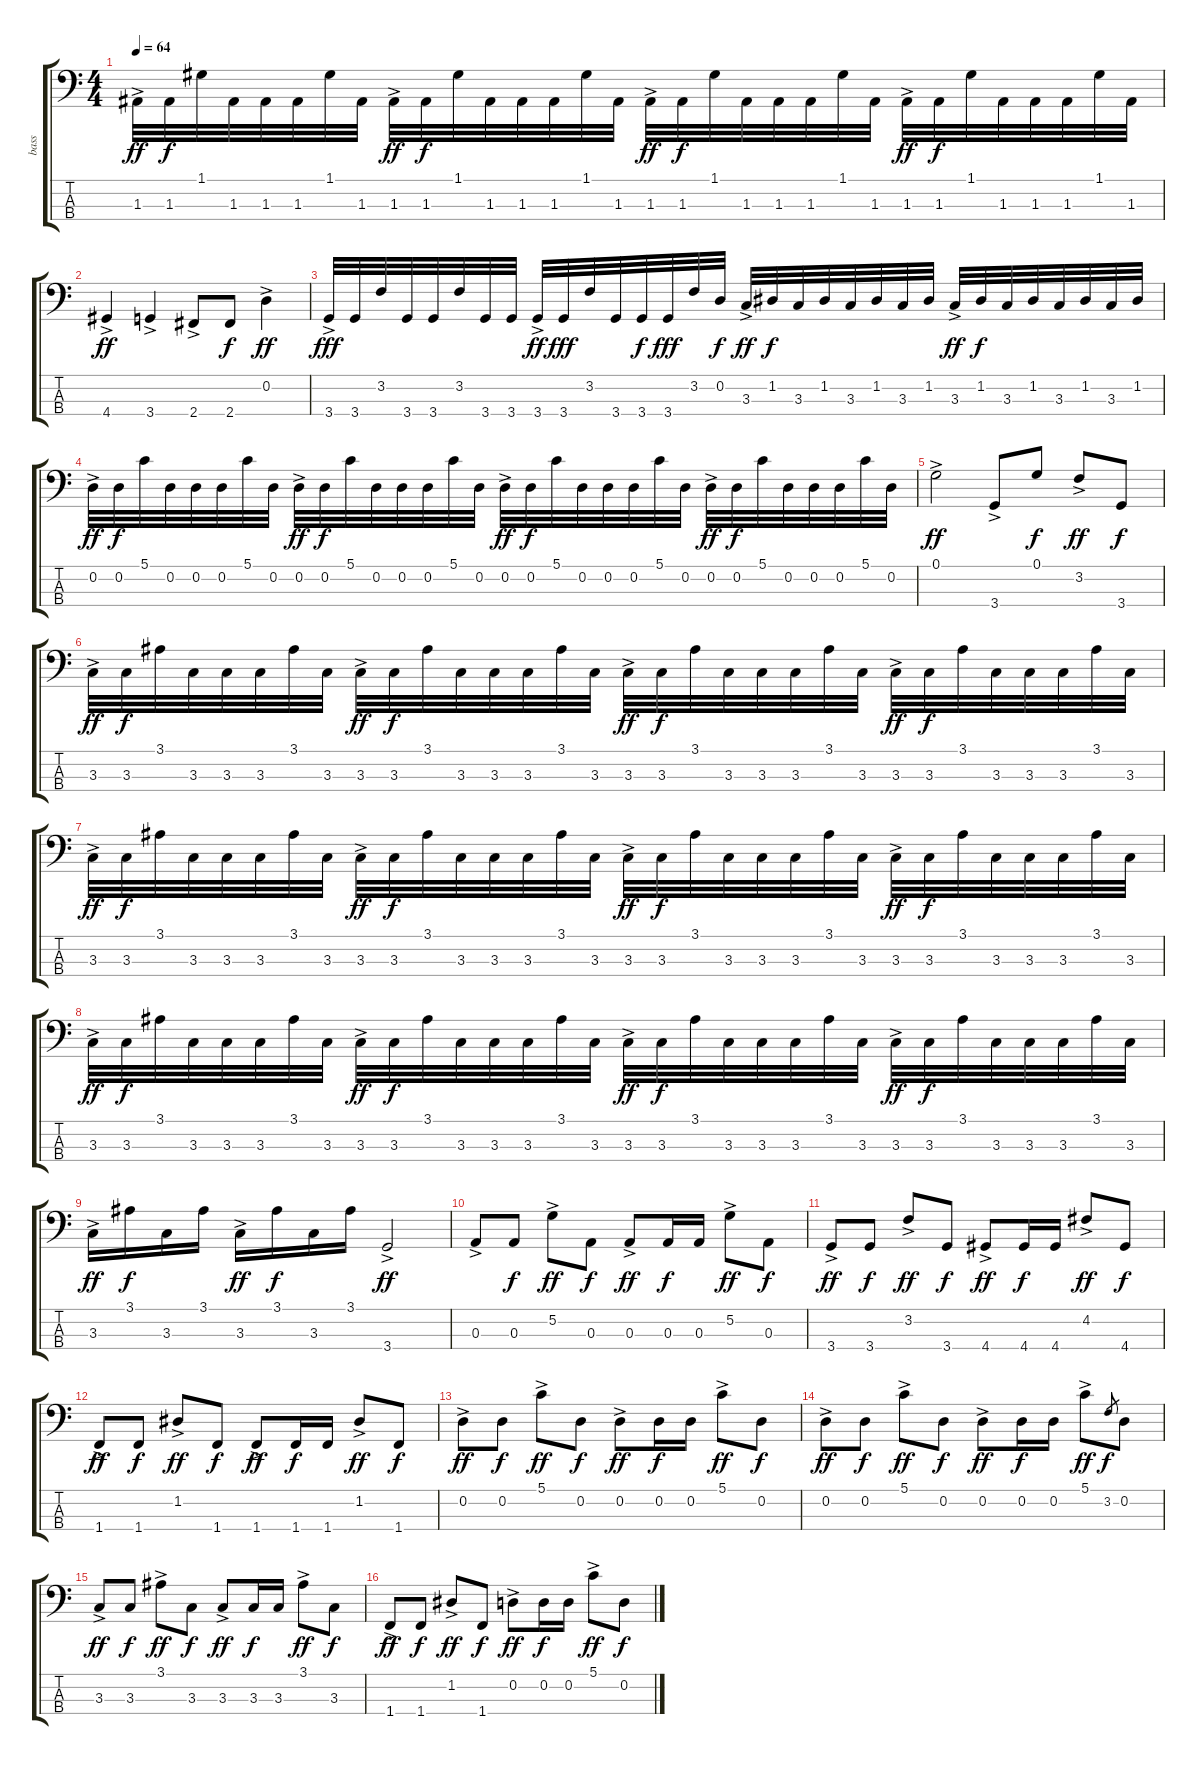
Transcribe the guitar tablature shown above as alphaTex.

\track ("bass" "bass") {instrument electricbasspick}
\staff {score tabs}
\tuning (G2 D2 A1 E1) {hide}
\ts (4 4)
\tempo 64
\clef f4
\ks c
1.3{ac}.32{dy ff} 1.3.32{dy f} 1.1.32 1.3.32 1.3.32 1.3.32 1.1.32 1.3.32 1.3{ac}.32{dy ff} 1.3.32{dy f} 1.1.32 1.3.32 1.3.32 1.3.32 1.1.32 1.3.32 1.3{ac}.32{dy ff} 1.3.32{dy f} 1.1.32 1.3.32 1.3.32 1.3.32 1.1.32 1.3.32 1.3{ac}.32{dy ff} 1.3.32{dy f} 1.1.32 1.3.32 1.3.32 1.3.32 1.1.32 1.3.32 |
4.4{ac}.4{dy ff} 3.4{ac}.4 2.4{ac}.8 2.4.8{dy f} 0.2{ac}.4{dy ff} |
3.4{ac}.32{dy fff} 3.4.32 3.2.32 3.4.32 3.4.32 3.2.32 3.4.32 3.4.32 3.4{ac}.32{dy ff} 3.4.32{dy fff} 3.2.32 3.4.32 3.4.32{dy f} 3.4.32{dy fff} 3.2.32 0.2.32{dy f} 3.3{ac}.32{dy ff} 1.2.32{dy f} 3.3.32 1.2.32 3.3.32 1.2.32 3.3.32 1.2.32 3.3{ac}.32{dy ff} 1.2.32{dy f} 3.3.32 1.2.32 3.3.32 1.2.32 3.3.32 1.2.32 |
0.2{ac}.32{dy ff} 0.2.32{dy f} 5.1.32 0.2.32 0.2.32 0.2.32 5.1.32 0.2.32 0.2{ac}.32{dy ff} 0.2.32{dy f} 5.1.32 0.2.32 0.2.32 0.2.32 5.1.32 0.2.32 0.2{ac}.32{dy ff} 0.2.32{dy f} 5.1.32 0.2.32 0.2.32 0.2.32 5.1.32 0.2.32 0.2{ac}.32{dy ff} 0.2.32{dy f} 5.1.32 0.2.32 0.2.32 0.2.32 5.1.32 0.2.32 |
0.1{ac}.2{dy ff} 3.4{ac}.8 0.1.8{dy f} 3.2{ac}.8{dy ff} 3.4.8{dy f} |
3.3{ac}.32{dy ff} 3.3.32{dy f} 3.1.32 3.3.32 3.3.32 3.3.32 3.1.32 3.3.32 3.3{ac}.32{dy ff} 3.3.32{dy f} 3.1.32 3.3.32 3.3.32 3.3.32 3.1.32 3.3.32 3.3{ac}.32{dy ff} 3.3.32{dy f} 3.1.32 3.3.32 3.3.32 3.3.32 3.1.32 3.3.32 3.3{ac}.32{dy ff} 3.3.32{dy f} 3.1.32 3.3.32 3.3.32 3.3.32 3.1.32 3.3.32 |
3.3{ac}.32{dy ff} 3.3.32{dy f} 3.1.32 3.3.32 3.3.32 3.3.32 3.1.32 3.3.32 3.3{ac}.32{dy ff} 3.3.32{dy f} 3.1.32 3.3.32 3.3.32 3.3.32 3.1.32 3.3.32 3.3{ac}.32{dy ff} 3.3.32{dy f} 3.1.32 3.3.32 3.3.32 3.3.32 3.1.32 3.3.32 3.3{ac}.32{dy ff} 3.3.32{dy f} 3.1.32 3.3.32 3.3.32 3.3.32 3.1.32 3.3.32 |
3.3{ac}.32{dy ff} 3.3.32{dy f} 3.1.32 3.3.32 3.3.32 3.3.32 3.1.32 3.3.32 3.3{ac}.32{dy ff} 3.3.32{dy f} 3.1.32 3.3.32 3.3.32 3.3.32 3.1.32 3.3.32 3.3{ac}.32{dy ff} 3.3.32{dy f} 3.1.32 3.3.32 3.3.32 3.3.32 3.1.32 3.3.32 3.3{ac}.32{dy ff} 3.3.32{dy f} 3.1.32 3.3.32 3.3.32 3.3.32 3.1.32 3.3.32 |
3.3{ac}.16{dy ff} 3.1.16{dy f} 3.3.16 3.1.16 3.3{ac}.16{dy ff} 3.1.16{dy f} 3.3.16 3.1.16 3.4{ac}.2{dy ff} |
0.3{ac}.8 0.3.8{dy f} 5.2{ac}.8{dy ff} 0.3.8{dy f} 0.3{ac}.8{dy ff} 0.3.16{dy f} 0.3.16 5.2{ac}.8{dy ff} 0.3.8{dy f} |
3.4{ac}.8{dy ff} 3.4.8{dy f} 3.2{ac}.8{dy ff} 3.4.8{dy f} 4.4{ac}.8{dy ff} 4.4.16{dy f} 4.4.16 4.2{ac}.8{dy ff} 4.4.8{dy f} |
1.4{ac}.8{dy ff} 1.4.8{dy f} 1.2{ac}.8{dy ff} 1.4.8{dy f} 1.4{ac}.8{dy ff} 1.4.16{dy f} 1.4.16 1.2{ac}.8{dy ff} 1.4.8{dy f} |
0.2{ac}.8{dy ff} 0.2.8{dy f} 5.1{ac}.8{dy ff} 0.2.8{dy f} 0.2{ac}.8{dy ff} 0.2.16{dy f} 0.2.16 5.1{ac}.8{dy ff} 0.2.8{dy f} |
0.2{ac}.8{dy ff} 0.2.8{dy f} 5.1{ac}.8{dy ff} 0.2.8{dy f} 0.2{ac}.8{dy ff} 0.2.16{dy f} 0.2.16 5.1{ac}.8{dy ff} 3.2.8{gr dy f} 0.2.8 |
3.3{ac}.8{dy ff} 3.3.8{dy f} 3.1{ac}.8{dy ff} 3.3.8{dy f} 3.3{ac}.8{dy ff} 3.3.16{dy f} 3.3.16 3.1{ac}.8{dy ff} 3.3.8{dy f} |
1.4{ac}.8{dy ff} 1.4.8{dy f} 1.2{ac}.8{dy ff} 1.4.8{dy f} 0.2{ac}.8{dy ff} 0.2.16{dy f} 0.2.16 5.1{ac}.8{dy ff} 0.2.8{dy f}
